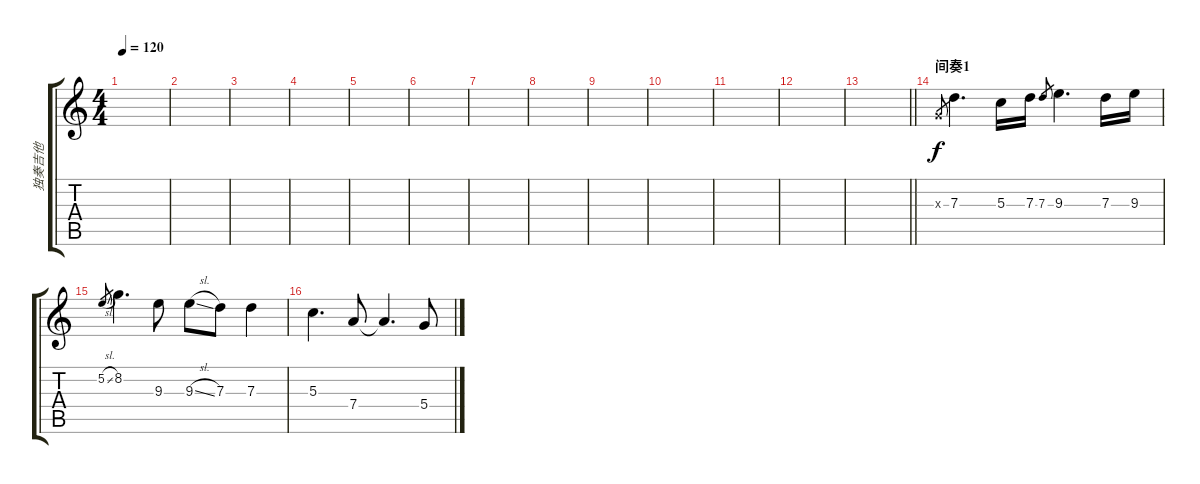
\track ("独奏吉他" "独奏吉他") {instrument distortionguitar}
\staff {score tabs}
\tuning (E4 B3 G3 D3 A2 E2) {hide}
\ts (4 4)
\tempo 120
\clef g2
\ks c
|
|
|
|
|
|
|
|
|
|
|
|
\barLineRight lightlight
|
\section ("" "间奏1")
0.3{x}.8{gr} 7.3.4{d} 5.3.16 7.3.16 7.3.8{gr} 9.3.4{d} 7.3.16 9.3.16 |
5.2{sl}.8{gr} 8.2.4{d} 9.3.8 9.3{sl}.8 7.3.8 7.3.4 |
5.3.4{d} 7.4.8 7.4{t}.4{d} 5.4.8
